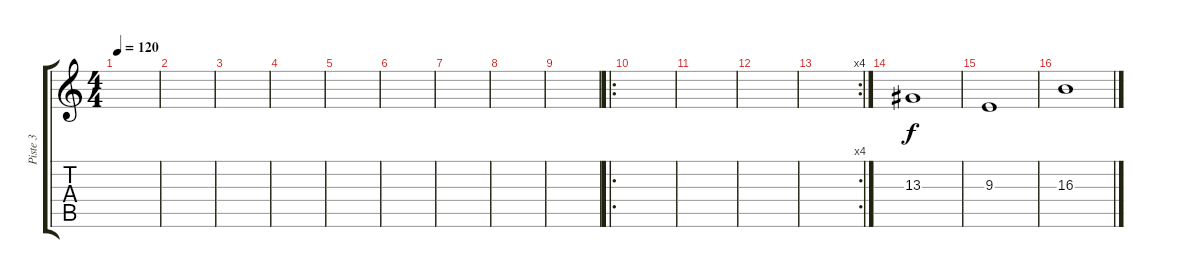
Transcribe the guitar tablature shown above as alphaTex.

\track ("Piste 3" "Piste 3") {instrument choiraahs}
\staff {score tabs}
\tuning (E4 B3 G3 D3 A2 E2) {hide}
\ts (4 4)
\tempo 120
\clef g2
\ks c
|
|
|
|
|
|
|
|
|
\ro
|
|
|
\rc 4
|
13.3.1 |
9.3.1 |
16.3.1
